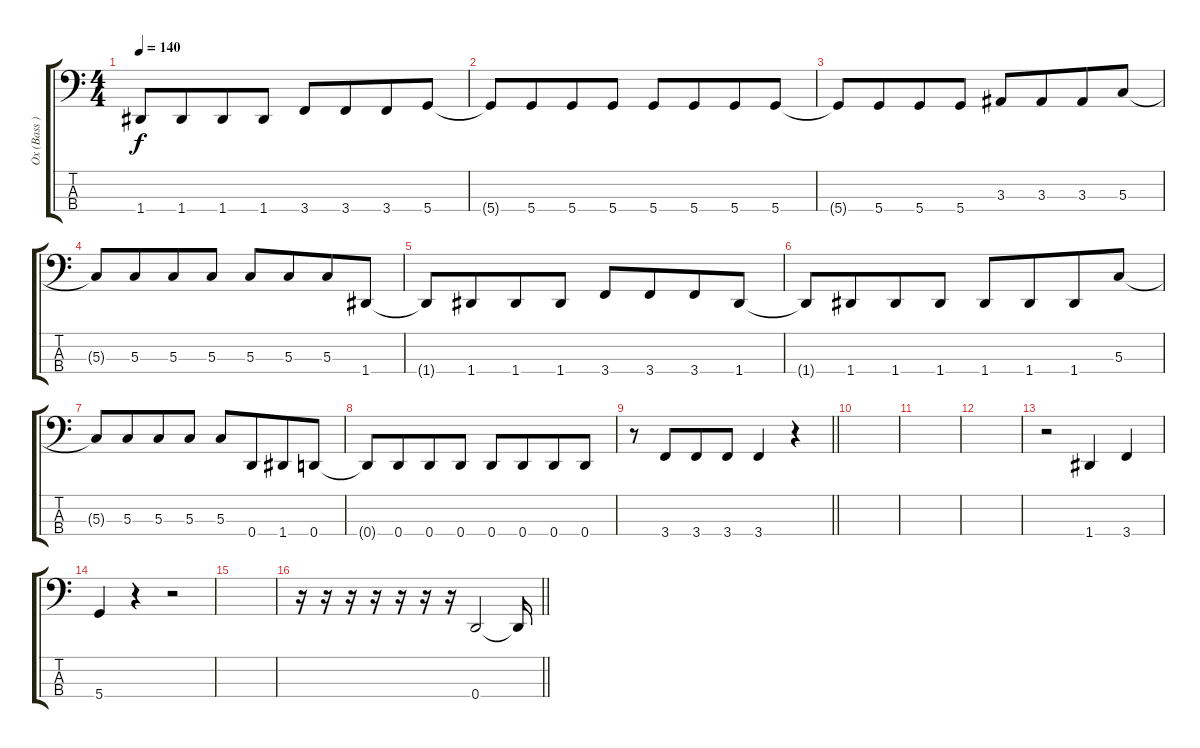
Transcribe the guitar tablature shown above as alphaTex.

\track ("Ox (Bass )" "Ox (Bass )") {instrument electricbassfinger}
\staff {score tabs}
\tuning (F2 C2 G1 D1) {hide}
\ts (4 4)
\tempo 140
\clef f4
\ks c
1.4{t}.8{dy f} 1.4.8{beam merge} 1.4.8 1.4.8 3.4.8 3.4.8{beam merge} 3.4.8 5.4.8 |
5.4{t}.8 5.4.8{beam merge} 5.4.8 5.4.8 5.4.8 5.4.8{beam merge} 5.4.8 5.4.8 |
5.4{t}.8 5.4.8{beam merge} 5.4.8 5.4.8 3.3.8 3.3.8{beam merge} 3.3.8 5.3.8 |
5.3{t}.8 5.3.8{beam merge} 5.3.8 5.3.8 5.3.8 5.3.8{beam merge} 5.3.8 1.4.8 |
1.4{t}.8 1.4.8{beam merge} 1.4.8 1.4.8 3.4.8 3.4.8{beam merge} 3.4.8 1.4.8 |
1.4{t}.8 1.4.8{beam merge} 1.4.8 1.4.8 1.4.8 1.4.8{beam merge} 1.4.8 5.3.8 |
5.3{t}.8 5.3.8{beam merge} 5.3.8 5.3.8 5.3.8 0.4.8{beam merge} 1.4.8 0.4.8 |
0.4{t}.8 0.4.8{beam merge} 0.4.8 0.4.8 0.4.8 0.4.8{beam merge} 0.4.8 0.4.8 |
\barLineRight lightlight
r.8 3.4.8{beam merge} 3.4.8 3.4.8 3.4.4 r.4 |
|
|
|
r.2 1.4.4 3.4.4 |
5.4.4 r.4 r.2 |
|
\barLineRight lightlight
r.16 r.16 r.16 r.16 r.16 r.16 r.16 0.4.2 0.4{t}.16
